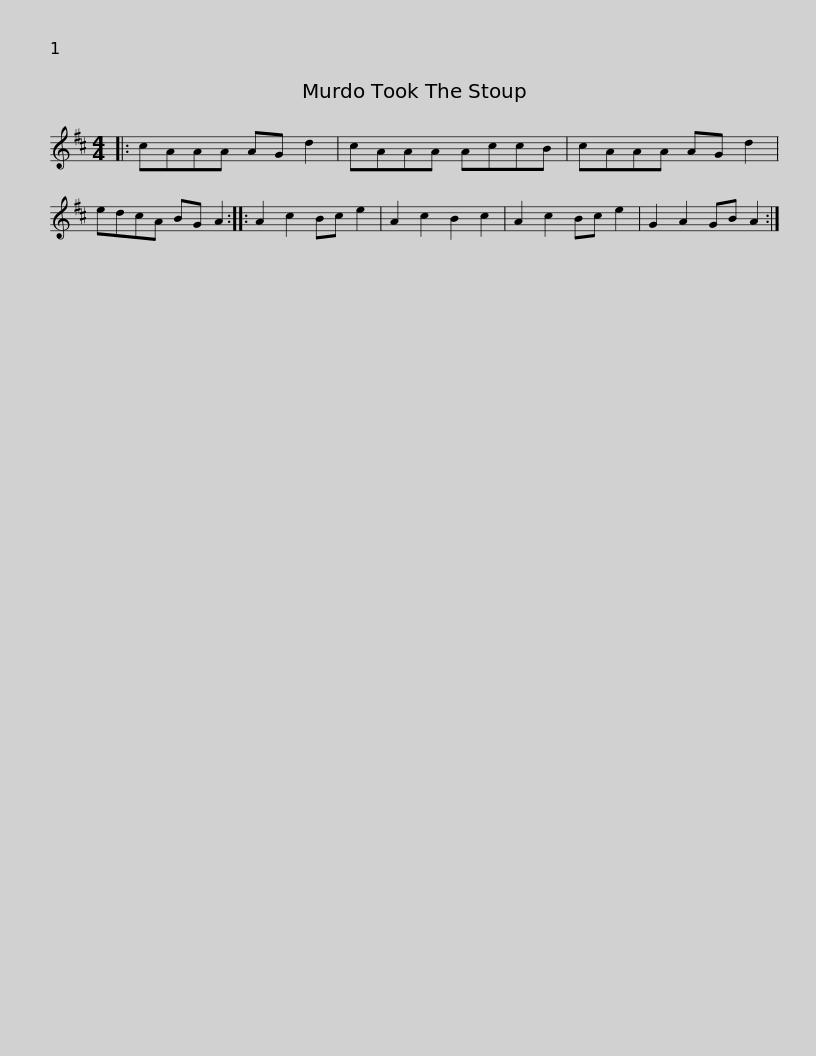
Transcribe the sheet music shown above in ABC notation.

X:1
L:1/8
M:4/4
I:linebreak $
K:D
V:1 treble
V:1
|: cAAA AG d2 | cAAA AccB | cAAA AG d2 | edcA BG A2 :: A2 c2 Bc e2 | %5
 A2 c2 B2 c2 |$ A2 c2 Bc e2 | G2 A2 GB A2 :| %8
